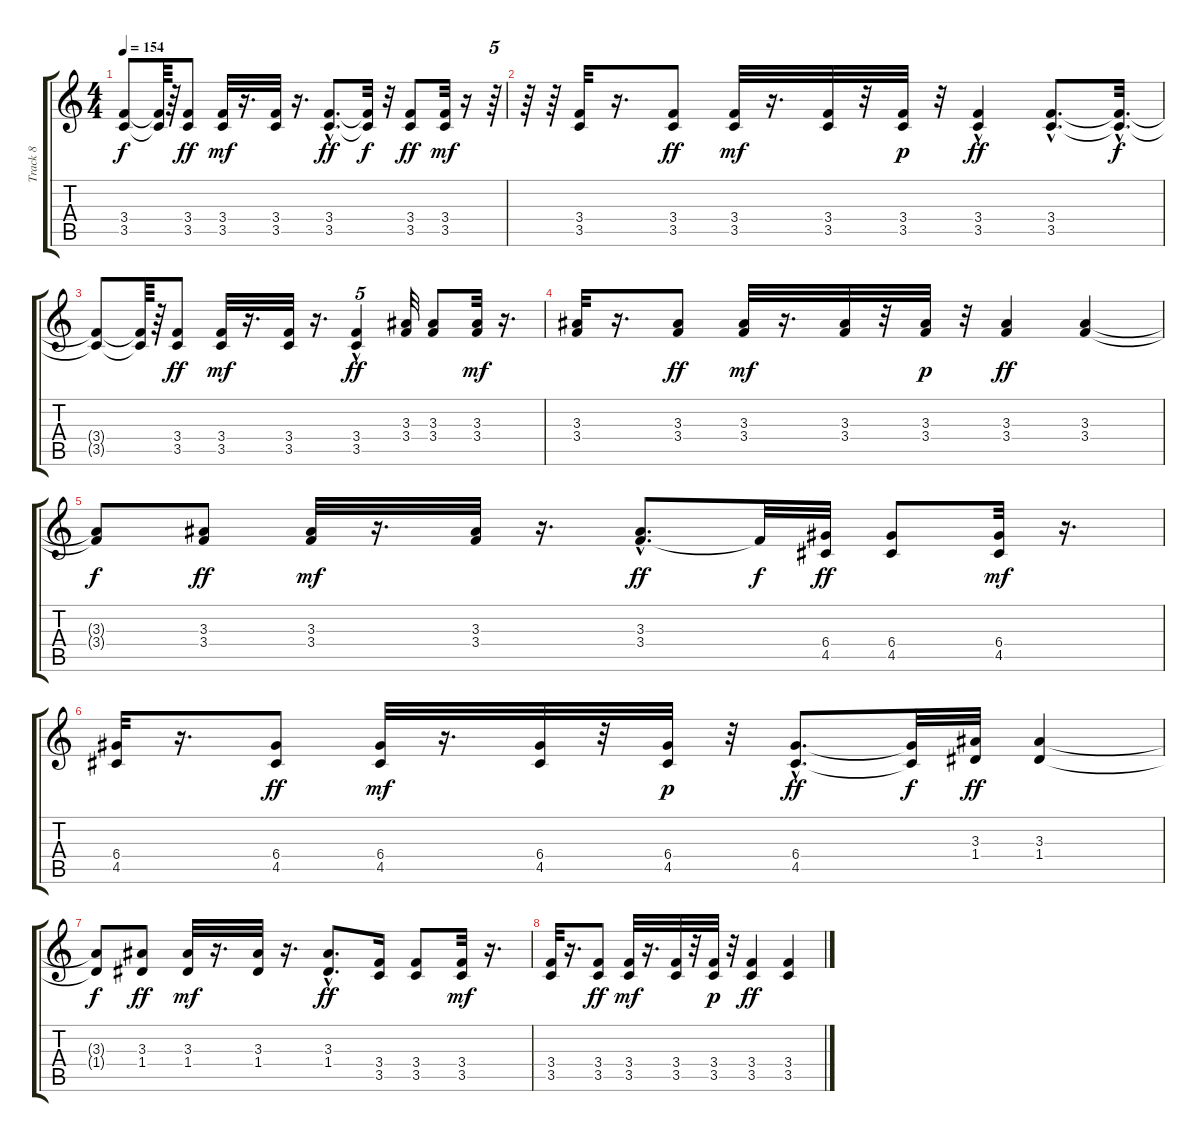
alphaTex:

\track ("Track 8" "Track 8") {instrument distortionguitar}
\staff {score tabs}
\tuning (E4 B3 G3 D3 A2 E2) {hide}
\ts (4 4)
\tempo 154
\clef g2
\ks c
(3.4{t} 3.5{t}).8{dy f} (3.4{t} 3.5{t}).64 r.64 (3.4 3.5).8{dy ff} (3.4 3.5).32{dy mf} r.16{d} (3.4 3.5).32 r.16{d} (3.4{hac} 3.5{hac}).8{d dy ff} (3.4{t} 3.5{t}).32{dy f} r.32 (3.4 3.5).8{dy ff} (3.4 3.5).32{dy mf} r.16 r.64{tu (5 4)} |
r.64 r.64 (3.4 3.5).32 r.16{d} (3.4 3.5).8{dy ff} (3.4 3.5).32{dy mf} r.16{d} (3.4 3.5).32 r.32 (3.4 3.5).32{dy p} r.32 (3.4{hac} 3.5).4{dy ff} (3.4{hac} 3.5{hac}).8{d} (3.4{hac t} 3.5{hac t}).32{d dy f} |
(3.4{t} 3.5{t}).8 (3.4{t} 3.5{t}).64 r.64 (3.4 3.5).8{dy ff} (3.4 3.5).32{dy mf} r.16{d} (3.4 3.5).32 r.16{d} (3.4 3.5{hac}).4{tu (5 4) dy ff} (3.3 3.4).32 (3.3 3.4).8 (3.3 3.4).32{dy mf} r.16{d} |
(3.3 3.4).32 r.16{d} (3.3 3.4).8{dy ff} (3.3 3.4).32{dy mf} r.16{d} (3.3 3.4).32 r.32 (3.3 3.4).32{dy p} r.32 (3.3 3.4).4{dy ff} (3.3 3.4).4 |
(3.3{t} 3.4{t}).8{dy f} (3.3 3.4).8{dy ff} (3.3 3.4).32{dy mf} r.16{d} (3.3 3.4).32 r.16{d} (3.3{hac} 3.4{hac}).8{d dy ff} 3.4{t}.32{dy f} (6.4 4.5).32{dy ff} (6.4 4.5).8 (6.4 4.5).32{dy mf} r.16{d} |
(6.4 4.5).32 r.16{d} (6.4 4.5).8{dy ff} (6.4 4.5).32{dy mf} r.16{d} (6.4 4.5).32 r.32 (6.4 4.5).32{dy p} r.32 (6.4{hac} 4.5{hac}).8{d dy ff} (6.4{t} 4.5{t}).32{dy f} (3.3 1.4).32{dy ff} (3.3 1.4).4 |
(3.3{t} 1.4{t}).8{dy f} (3.3 1.4).8{dy ff} (3.3 1.4).32{dy mf} r.16{d} (3.3 1.4).32 r.16{d} (3.3{hac} 1.4{hac}).8{d dy ff} (3.4 3.5).16 (3.4 3.5).8 (3.4 3.5).32{dy mf} r.16{d} |
(3.4 3.5).32 r.16{d} (3.4 3.5).8{dy ff} (3.4 3.5).32{dy mf} r.16{d} (3.4 3.5).32 r.32 (3.4 3.5).32{dy p} r.32 (3.4 3.5).4{dy ff} (3.4 3.5).4
